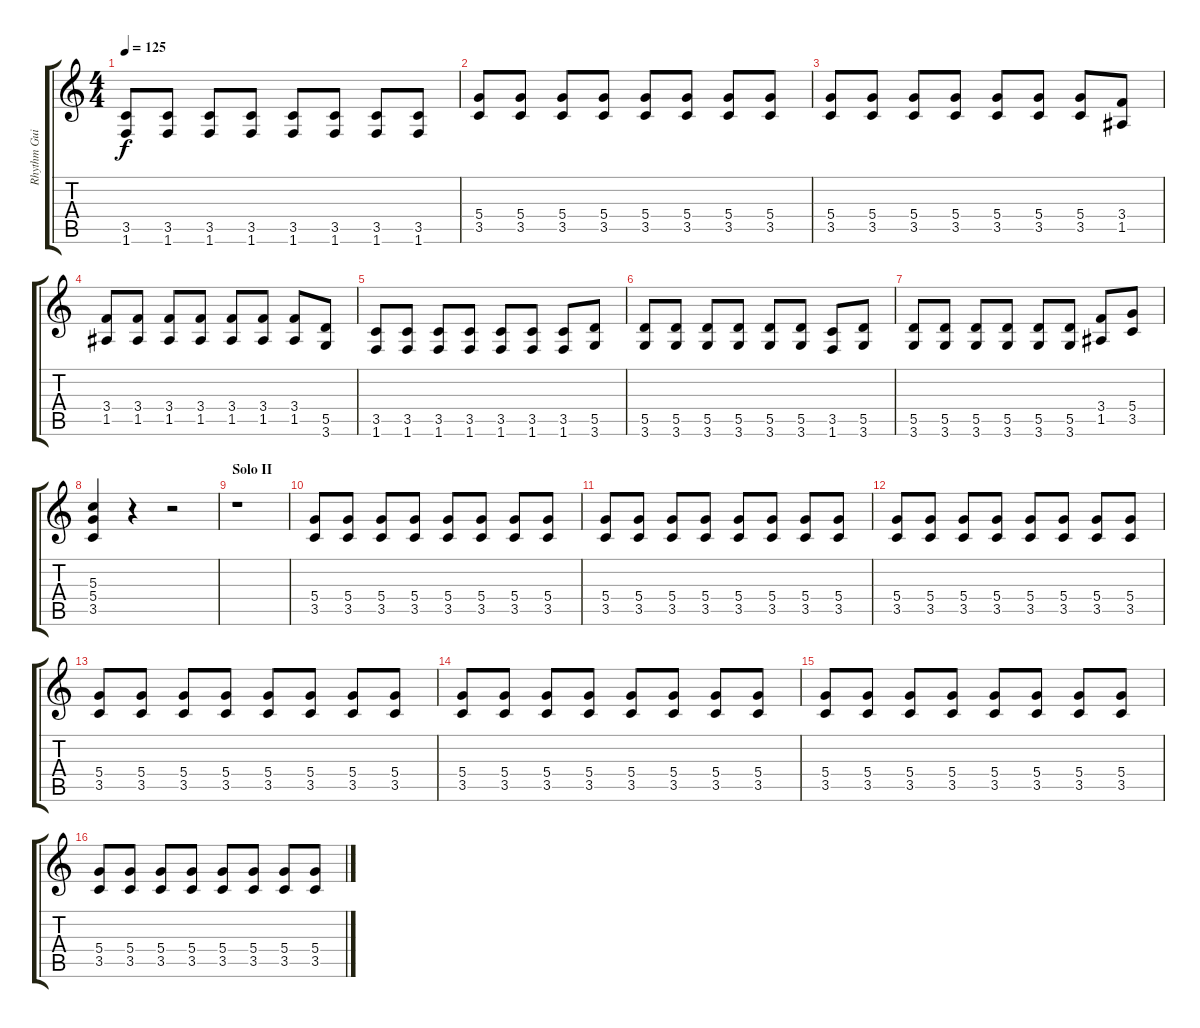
\track ("Rhythm Guitar" "Rhythm Gui") {instrument electricguitarclean}
\staff {score tabs}
\tuning (E4 B3 G3 D3 A2 E2) {hide}
\ts (4 4)
\tempo 125
\clef g2
\ks c
(3.5 1.6).8{dy f} (3.5 1.6).8 (3.5 1.6).8 (3.5 1.6).8 (3.5 1.6).8 (3.5 1.6).8 (3.5 1.6).8 (3.5 1.6).8 |
(5.4 3.5).8 (5.4 3.5).8 (5.4 3.5).8 (5.4 3.5).8 (5.4 3.5).8 (5.4 3.5).8 (5.4 3.5).8 (5.4 3.5).8 |
(5.4 3.5).8 (5.4 3.5).8 (5.4 3.5).8 (5.4 3.5).8 (5.4 3.5).8 (5.4 3.5).8 (5.4 3.5).8 (3.4 1.5).8 |
(3.4 1.5).8 (3.4 1.5).8 (3.4 1.5).8 (3.4 1.5).8 (3.4 1.5).8 (3.4 1.5).8 (3.4 1.5).8 (5.5 3.6).8 |
(3.5 1.6).8 (3.5 1.6).8 (3.5 1.6).8 (3.5 1.6).8 (3.5 1.6).8 (3.5 1.6).8 (3.5 1.6).8 (5.5 3.6).8 |
(5.5 3.6).8 (5.5 3.6).8 (5.5 3.6).8 (5.5 3.6).8 (5.5 3.6).8 (5.5 3.6).8 (3.5 1.6).8 (5.5 3.6).8 |
(5.5 3.6).8 (5.5 3.6).8 (5.5 3.6).8 (5.5 3.6).8 (5.5 3.6).8 (5.5 3.6).8 (3.4 1.5).8 (5.4 3.5).8 |
(5.3 5.4 3.5).4 r.4 r.2 |
\section ("" "Solo II")
r.1 |
(5.4 3.5).8 (5.4 3.5).8 (5.4 3.5).8 (5.4 3.5).8 (5.4 3.5).8 (5.4 3.5).8 (5.4 3.5).8 (5.4 3.5).8 |
(5.4 3.5).8 (5.4 3.5).8 (5.4 3.5).8 (5.4 3.5).8 (5.4 3.5).8 (5.4 3.5).8 (5.4 3.5).8 (5.4 3.5).8 |
(5.4 3.5).8 (5.4 3.5).8 (5.4 3.5).8 (5.4 3.5).8 (5.4 3.5).8 (5.4 3.5).8 (5.4 3.5).8 (5.4 3.5).8 |
(5.4 3.5).8 (5.4 3.5).8 (5.4 3.5).8 (5.4 3.5).8 (5.4 3.5).8 (5.4 3.5).8 (5.4 3.5).8 (5.4 3.5).8 |
(5.4 3.5).8 (5.4 3.5).8 (5.4 3.5).8 (5.4 3.5).8 (5.4 3.5).8 (5.4 3.5).8 (5.4 3.5).8 (5.4 3.5).8 |
(5.4 3.5).8 (5.4 3.5).8 (5.4 3.5).8 (5.4 3.5).8 (5.4 3.5).8 (5.4 3.5).8 (5.4 3.5).8 (5.4 3.5).8 |
(5.4 3.5).8 (5.4 3.5).8 (5.4 3.5).8 (5.4 3.5).8 (5.4 3.5).8 (5.4 3.5).8 (5.4 3.5).8 (5.4 3.5).8
